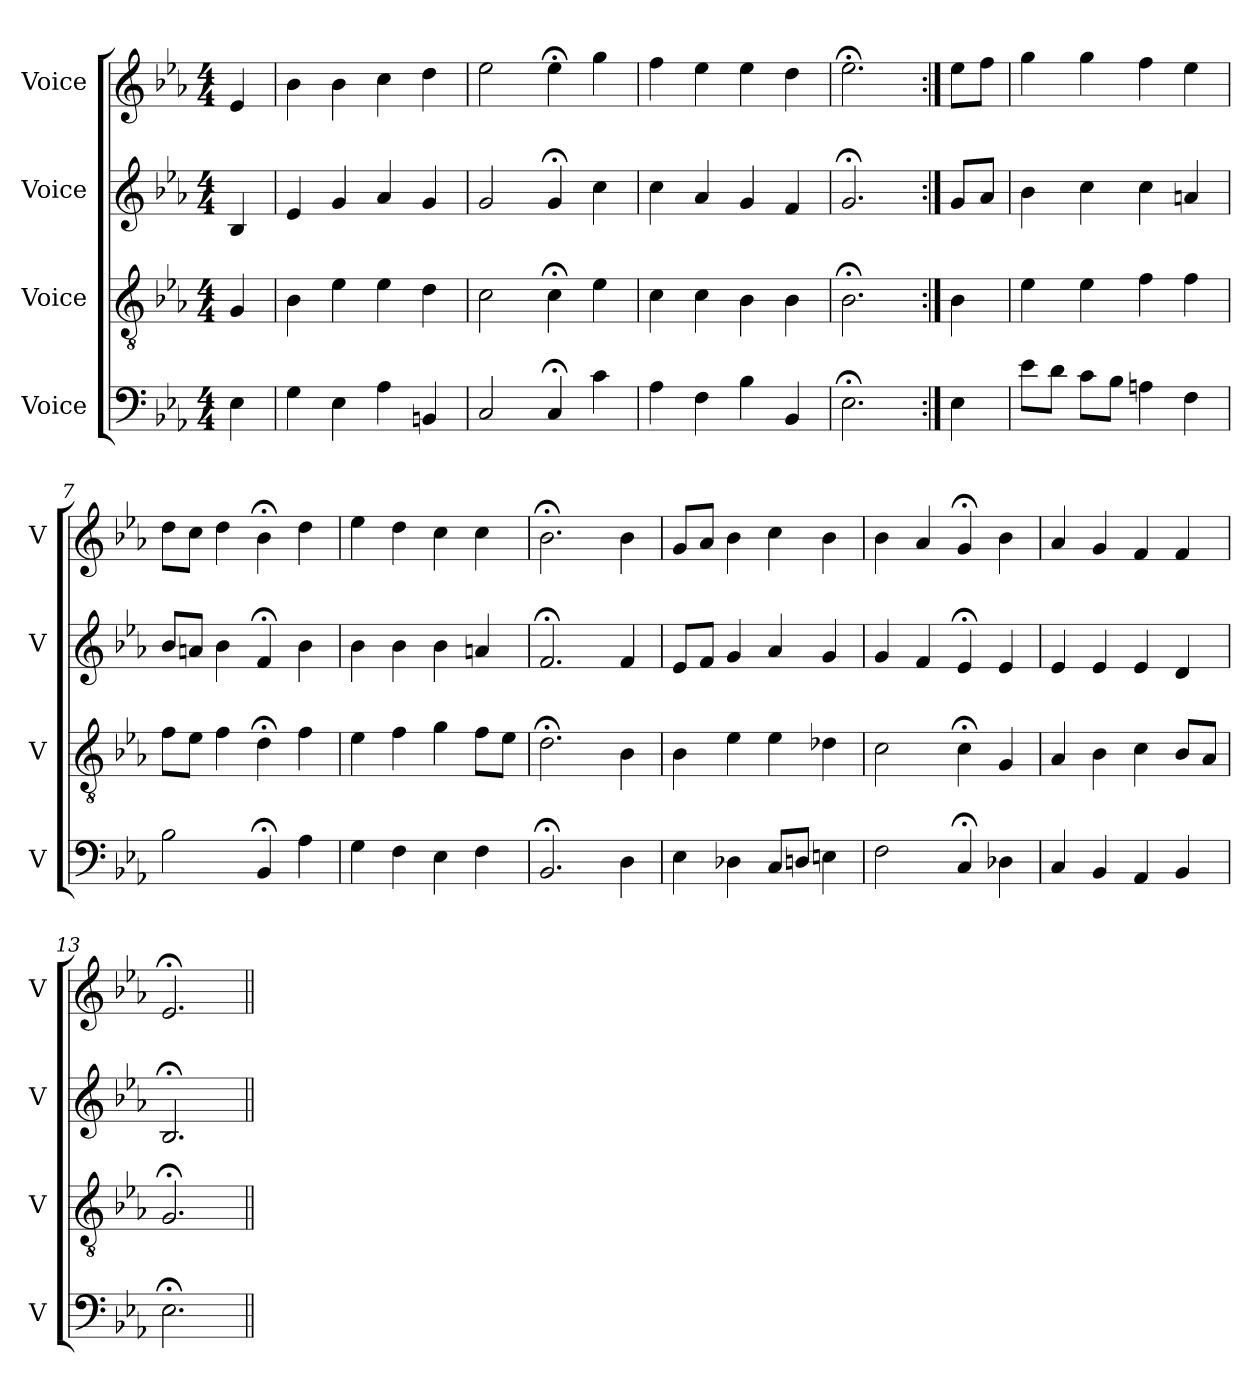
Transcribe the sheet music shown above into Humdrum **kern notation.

**kern	**kern	**kern	**kern
*part4	*part3	*part2	*part1
*staff4	*staff3	*staff2	*staff1
*I"Voice	*I"Voice	*I"Voice	*I"Voice
*I'V	*I'V	*I'V	*I'V
*clefF4	*clefGv2	*clefG2	*clefG2
*k[b-e-a-]	*k[b-e-a-]	*k[b-e-a-]	*k[b-e-a-]
*M4/4	*M4/4	*M4/4	*M4/4
=	=	=	=
4E-	4G	4B-	4e-
=2	=2	=2	=2
4G	4B-	4e-	4b-
4E-	4e-	4g	4b-
4A-	4e-	4a-	4cc
4BBn	4d	4g	4dd
=3	=3	=3	=3
2C	2c	2g	2ee-
4C;<	4c;<	4g;<	4ee-;<
4c	4e-	4cc	4gg
=4	=4	=4	=4
4A-	4c	4cc	4ff
4F	4c	4a-	4ee-
4B-	4B-	4g	4ee-
4BB-	4B-	4f	4dd
=	=	=	=
2.E-;<	2.B-;<	2.g;<	2.ee-;<
=5:|!	=5:|!	=5:|!	=5:|!
4E-	4B-	8gL	8ee-L
.	.	8a-J	8ffJ
=6	=6	=6	=6
8e-L	4e-	4b-	4gg
8dJ	.	.	.
8cL	4e-	4cc	4gg
8B-J	.	.	.
4An	4f	4cc	4ff
4F	4f	4an	4ee-
=7	=7	=7	=7
2B-	8fL	8b-L	8ddL
.	8e-J	8anJ	8ccJ
.	4f	4b-	4dd
4BB-;<	4d;<	4f;<	4b-;<
4A-	4f	4b-	4dd
=8	=8	=8	=8
4G	4e-	4b-	4ee-
4F	4f	4b-	4dd
4E-	4g	4b-	4cc
4F	8fL	4an	4cc
.	8e-J	.	.
=9	=9	=9	=9
2.BB-;<	2.d;<	2.f;<	2.b-;<
4D	4B-	4f	4b-
=10	=10	=10	=10
4E-	4B-	8e-L	8gL
.	.	8fJ	8a-J
4D-X	4e-	4g	4b-
8CL	4e-	4a-	4cc
8DnJ	.	.	.
4En	4d-X	4g	4b-
=11	=11	=11	=11
2F	2c	4g	4b-
.	.	4f	4a-
4C;<	4c;<	4e-;<	4g;<
4D-X	4G	4e-	4b-
=12	=12	=12	=12
4C	4A-	4e-	4a-
4BB-	4B-	4e-	4g
4AA-	4c	4e-	4f
4BB-	8B-L	4d	4f
.	8A-J	.	.
=13	=13	=13	=13
2.E-;<	2.G;<	2.B-;<	2.e-;<
=||	=||	=||	=||
*-	*-	*-	*-
